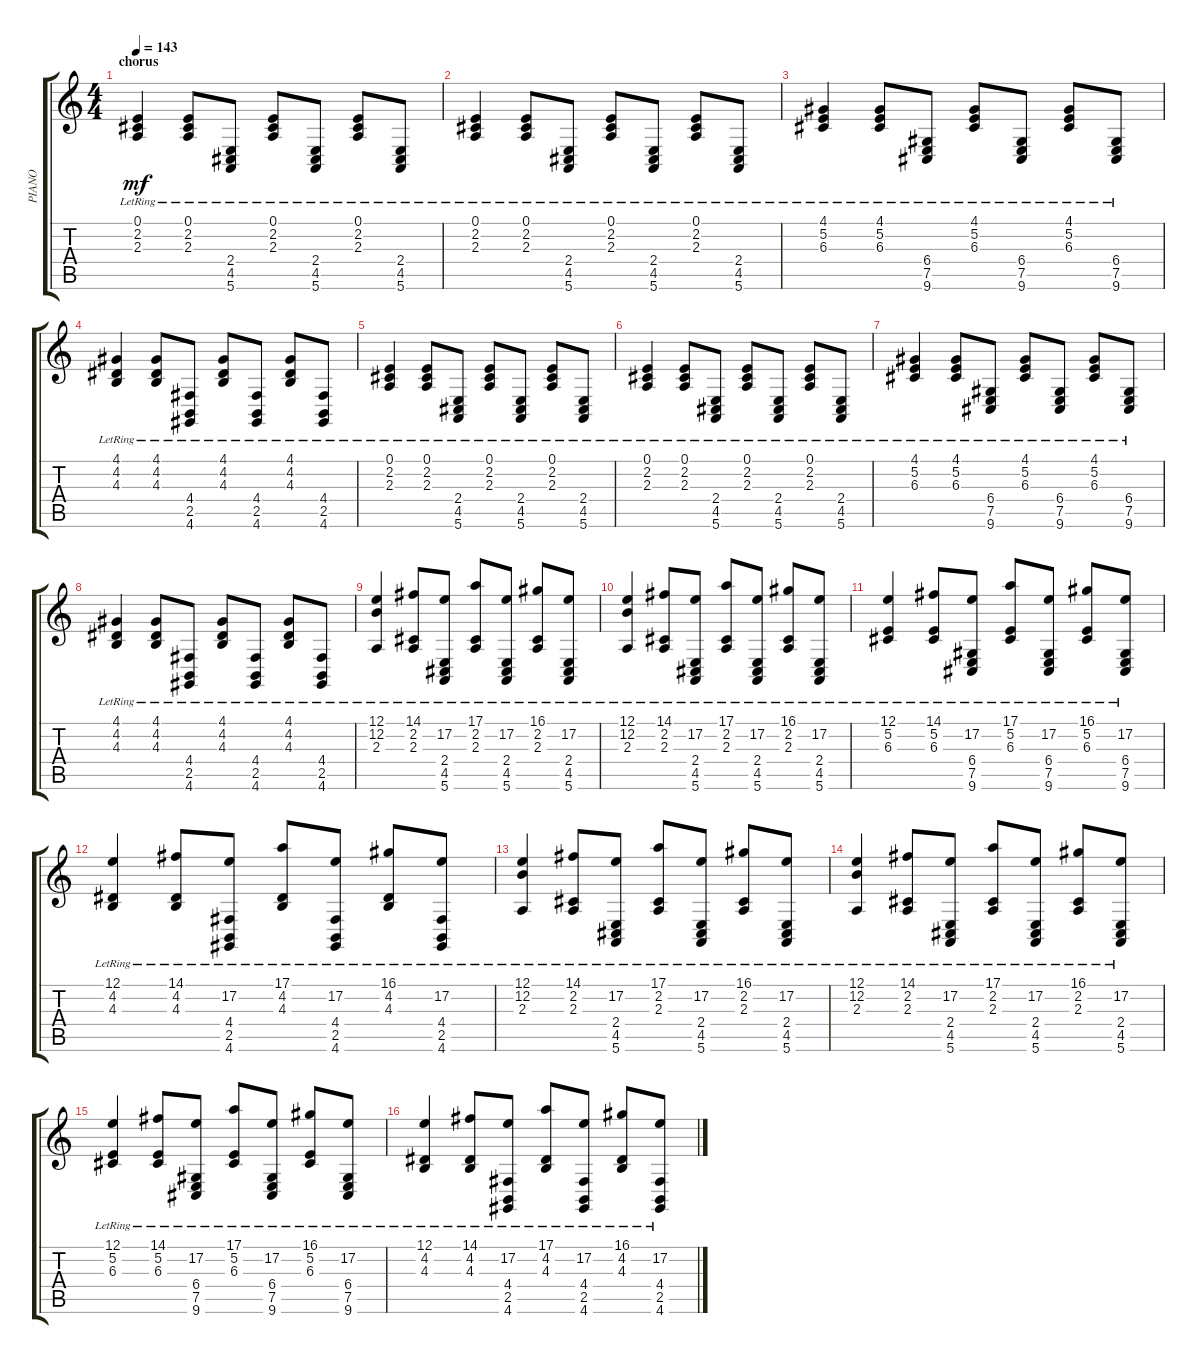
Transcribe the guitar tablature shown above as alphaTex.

\track ("PIANO" "PIANO") {instrument acousticgrandpiano}
\staff {score tabs}
\tuning (E4 B3 G3 D3 A2 E2) {hide}
\ts (4 4)
\section ("" "chorus")
\tempo 143
\clef g2
\ks c
(0.1{lr} 2.2{lr} 2.3{lr}).4{dy mf} (0.1{lr} 2.2{lr} 2.3{lr}).8 (2.4{lr} 4.5{lr} 5.6{lr}).8 (0.1{lr} 2.2{lr} 2.3{lr}).8 (2.4{lr} 4.5{lr} 5.6{lr}).8 (0.1{lr} 2.2{lr} 2.3{lr}).8 (2.4{lr} 4.5{lr} 5.6{lr}).8 |
(0.1{lr} 2.2{lr} 2.3{lr}).4 (0.1{lr} 2.2{lr} 2.3{lr}).8 (2.4{lr} 4.5{lr} 5.6{lr}).8 (0.1{lr} 2.2{lr} 2.3{lr}).8 (2.4{lr} 4.5{lr} 5.6{lr}).8 (0.1{lr} 2.2{lr} 2.3{lr}).8 (2.4{lr} 4.5{lr} 5.6{lr}).8 |
(4.1{lr} 5.2{lr} 6.3{lr}).4 (4.1{lr} 5.2{lr} 6.3{lr}).8 (6.4{lr} 7.5{lr} 9.6{lr}).8 (4.1{lr} 5.2{lr} 6.3{lr}).8 (6.4{lr} 7.5{lr} 9.6{lr}).8 (4.1{lr} 5.2{lr} 6.3{lr}).8 (6.4{lr} 7.5{lr} 9.6{lr}).8 |
(4.1{lr} 4.2{lr} 4.3{lr}).4 (4.1{lr} 4.2{lr} 4.3{lr}).8 (4.4{lr} 2.5{lr} 4.6{lr}).8 (4.1{lr} 4.2{lr} 4.3{lr}).8 (4.4{lr} 2.5{lr} 4.6{lr}).8 (4.1{lr} 4.2{lr} 4.3{lr}).8 (4.4{lr} 2.5{lr} 4.6{lr}).8 |
(0.1{lr} 2.2{lr} 2.3{lr}).4 (0.1{lr} 2.2{lr} 2.3{lr}).8 (2.4{lr} 4.5{lr} 5.6{lr}).8 (0.1{lr} 2.2{lr} 2.3{lr}).8 (2.4{lr} 4.5{lr} 5.6{lr}).8 (0.1{lr} 2.2{lr} 2.3{lr}).8 (2.4{lr} 4.5{lr} 5.6{lr}).8 |
(0.1{lr} 2.2{lr} 2.3{lr}).4 (0.1{lr} 2.2{lr} 2.3{lr}).8 (2.4{lr} 4.5{lr} 5.6{lr}).8 (0.1{lr} 2.2{lr} 2.3{lr}).8 (2.4{lr} 4.5{lr} 5.6{lr}).8 (0.1{lr} 2.2{lr} 2.3{lr}).8 (2.4{lr} 4.5{lr} 5.6{lr}).8 |
(4.1{lr} 5.2{lr} 6.3{lr}).4 (4.1{lr} 5.2{lr} 6.3{lr}).8 (6.4{lr} 7.5{lr} 9.6{lr}).8 (4.1{lr} 5.2{lr} 6.3{lr}).8 (6.4{lr} 7.5{lr} 9.6{lr}).8 (4.1{lr} 5.2{lr} 6.3{lr}).8 (6.4{lr} 7.5{lr} 9.6{lr}).8 |
(4.1{lr} 4.2{lr} 4.3{lr}).4 (4.1{lr} 4.2{lr} 4.3{lr}).8 (4.4{lr} 2.5{lr} 4.6{lr}).8 (4.1{lr} 4.2{lr} 4.3{lr}).8 (4.4{lr} 2.5{lr} 4.6{lr}).8 (4.1{lr} 4.2{lr} 4.3{lr}).8 (4.4{lr} 2.5{lr} 4.6{lr}).8 |
(12.1{lr} 12.2{lr} 2.3{lr}).4 (14.1{lr} 2.2{lr} 2.3{lr}).8 (17.2 2.4{lr} 4.5{lr} 5.6{lr}).8 (17.1{lr} 2.2{lr} 2.3{lr}).8 (17.2 2.4{lr} 4.5{lr} 5.6{lr}).8 (16.1{lr} 2.2{lr} 2.3{lr}).8 (17.2 2.4{lr} 4.5{lr} 5.6{lr}).8 |
(12.1{lr} 12.2{lr} 2.3{lr}).4 (14.1{lr} 2.2{lr} 2.3{lr}).8 (17.2 2.4{lr} 4.5{lr} 5.6{lr}).8 (17.1{lr} 2.2{lr} 2.3{lr}).8 (17.2 2.4{lr} 4.5{lr} 5.6{lr}).8 (16.1{lr} 2.2{lr} 2.3{lr}).8 (17.2 2.4{lr} 4.5{lr} 5.6{lr}).8 |
(12.1{lr} 5.2{lr} 6.3{lr}).4 (14.1{lr} 5.2{lr} 6.3{lr}).8 (17.2 6.4{lr} 7.5{lr} 9.6{lr}).8 (17.1{lr} 5.2{lr} 6.3{lr}).8 (17.2 6.4{lr} 7.5{lr} 9.6{lr}).8 (16.1{lr} 5.2{lr} 6.3{lr}).8 (17.2 6.4{lr} 7.5{lr} 9.6{lr}).8 |
(12.1{lr} 4.2{lr} 4.3{lr}).4 (14.1{lr} 4.2{lr} 4.3{lr}).8 (17.2 4.4{lr} 2.5{lr} 4.6{lr}).8 (17.1{lr} 4.2{lr} 4.3{lr}).8 (17.2 4.4{lr} 2.5{lr} 4.6{lr}).8 (16.1{lr} 4.2{lr} 4.3{lr}).8 (17.2 4.4{lr} 2.5{lr} 4.6{lr}).8 |
(12.1{lr} 12.2{lr} 2.3{lr}).4 (14.1{lr} 2.2{lr} 2.3{lr}).8 (17.2 2.4{lr} 4.5{lr} 5.6{lr}).8 (17.1{lr} 2.2{lr} 2.3{lr}).8 (17.2 2.4{lr} 4.5{lr} 5.6{lr}).8 (16.1{lr} 2.2{lr} 2.3{lr}).8 (17.2 2.4{lr} 4.5{lr} 5.6{lr}).8 |
(12.1{lr} 12.2{lr} 2.3{lr}).4 (14.1{lr} 2.2{lr} 2.3{lr}).8 (17.2 2.4{lr} 4.5{lr} 5.6{lr}).8 (17.1{lr} 2.2{lr} 2.3{lr}).8 (17.2 2.4{lr} 4.5{lr} 5.6{lr}).8 (16.1{lr} 2.2{lr} 2.3{lr}).8 (17.2 2.4{lr} 4.5{lr} 5.6{lr}).8 |
(12.1{lr} 5.2{lr} 6.3{lr}).4 (14.1{lr} 5.2{lr} 6.3{lr}).8 (17.2 6.4{lr} 7.5{lr} 9.6{lr}).8 (17.1{lr} 5.2{lr} 6.3{lr}).8 (17.2 6.4{lr} 7.5{lr} 9.6{lr}).8 (16.1{lr} 5.2{lr} 6.3{lr}).8 (17.2 6.4{lr} 7.5{lr} 9.6{lr}).8 |
(12.1{lr} 4.2{lr} 4.3{lr}).4 (14.1{lr} 4.2{lr} 4.3{lr}).8 (17.2 4.4{lr} 2.5{lr} 4.6{lr}).8 (17.1{lr} 4.2{lr} 4.3{lr}).8 (17.2 4.4{lr} 2.5{lr} 4.6{lr}).8 (16.1{lr} 4.2{lr} 4.3{lr}).8 (17.2 4.4{lr} 2.5{lr} 4.6{lr}).8
